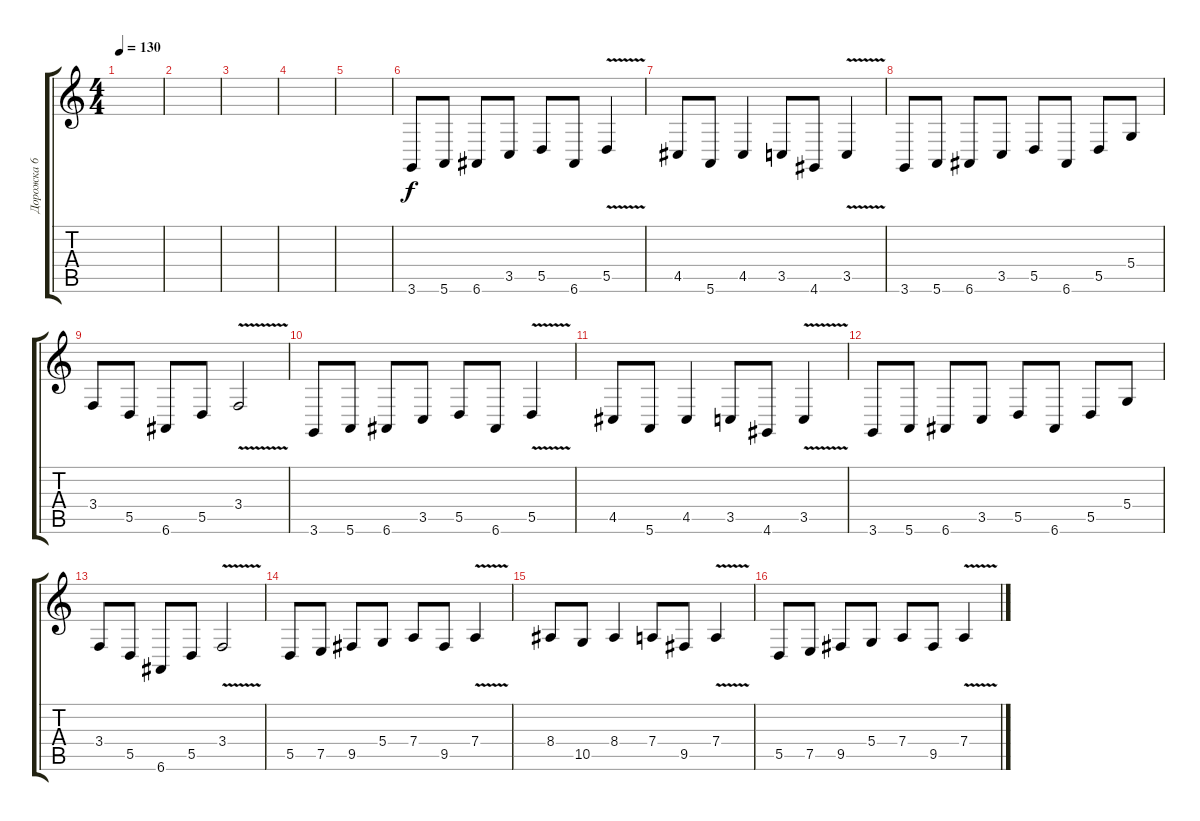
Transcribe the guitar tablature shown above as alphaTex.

\track ("Дорожка 6" "Дорожка 6") {instrument pad1newage}
\staff {score tabs}
\tuning (E4 B3 G3 D3 A2 E2) {hide}
\ts (4 4)
\tempo 130
\clef g2
\ks c
|
|
|
|
|
3.6.8 5.6.8 6.6.8 3.5.8 5.5.8 6.6.8 5.5{v}.4 |
4.5.8 5.6.8 4.5.4 3.5.8 4.6.8 3.5{v}.4 |
3.6.8 5.6.8 6.6.8 3.5.8 5.5.8 6.6.8 5.5.8 5.4.8 |
3.4.8 5.5.8 6.6.8 5.5.8 3.4{v}.2 |
3.6.8 5.6.8 6.6.8 3.5.8 5.5.8 6.6.8 5.5{v}.4 |
4.5.8 5.6.8 4.5.4 3.5.8 4.6.8 3.5{v}.4 |
3.6.8 5.6.8 6.6.8 3.5.8 5.5.8 6.6.8 5.5.8 5.4.8 |
3.4.8 5.5.8 6.6.8 5.5.8 3.4{v}.2 |
5.5.8 7.5.8 9.5.8 5.4.8 7.4.8 9.5.8 7.4{v}.4 |
8.4.8 10.5.8 8.4.4 7.4.8 9.5.8 7.4{v}.4 |
5.5.8 7.5.8 9.5.8 5.4.8 7.4.8 9.5.8 7.4{v}.4
